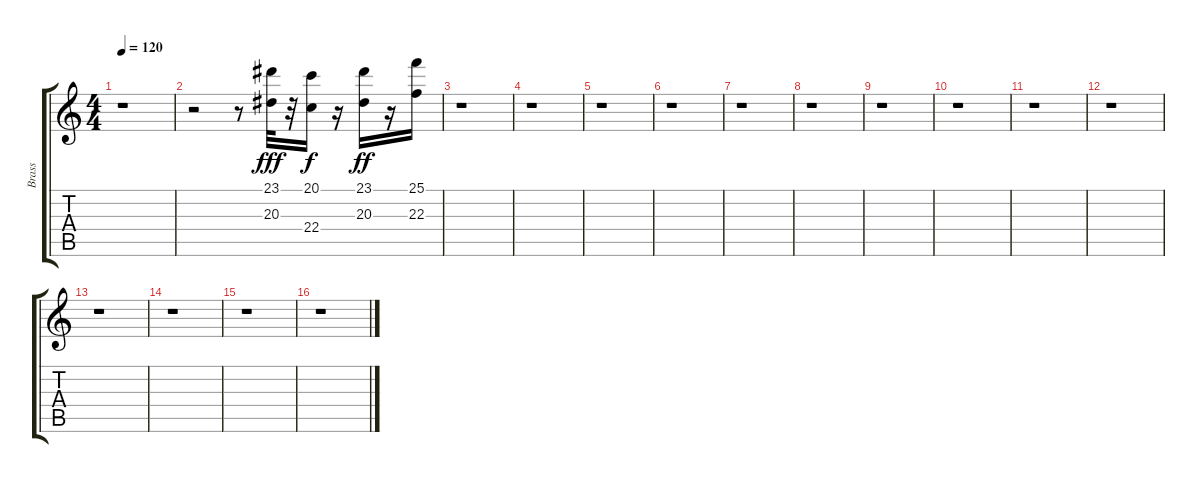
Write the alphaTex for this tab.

\track ("Brass                               " "Brass     ") {instrument brasssection}
\staff {score tabs}
\tuning (E4 B3 G3 D3 A2 E2) {hide}
\ts (4 4)
\tempo 120
\clef g2
\ks c
r.1{dy fff} |
r.2 r.8 (23.1 20.3).32 r.32 (20.1 22.4).16{dy f} r.16 (23.1 20.3).16{dy ff} r.16 (25.1 22.3).16 |
r.1 |
r.1 |
r.1 |
r.1 |
r.1 |
r.1 |
r.1 |
r.1 |
r.1 |
r.1 |
r.1 |
r.1 |
r.1 |
r.1
